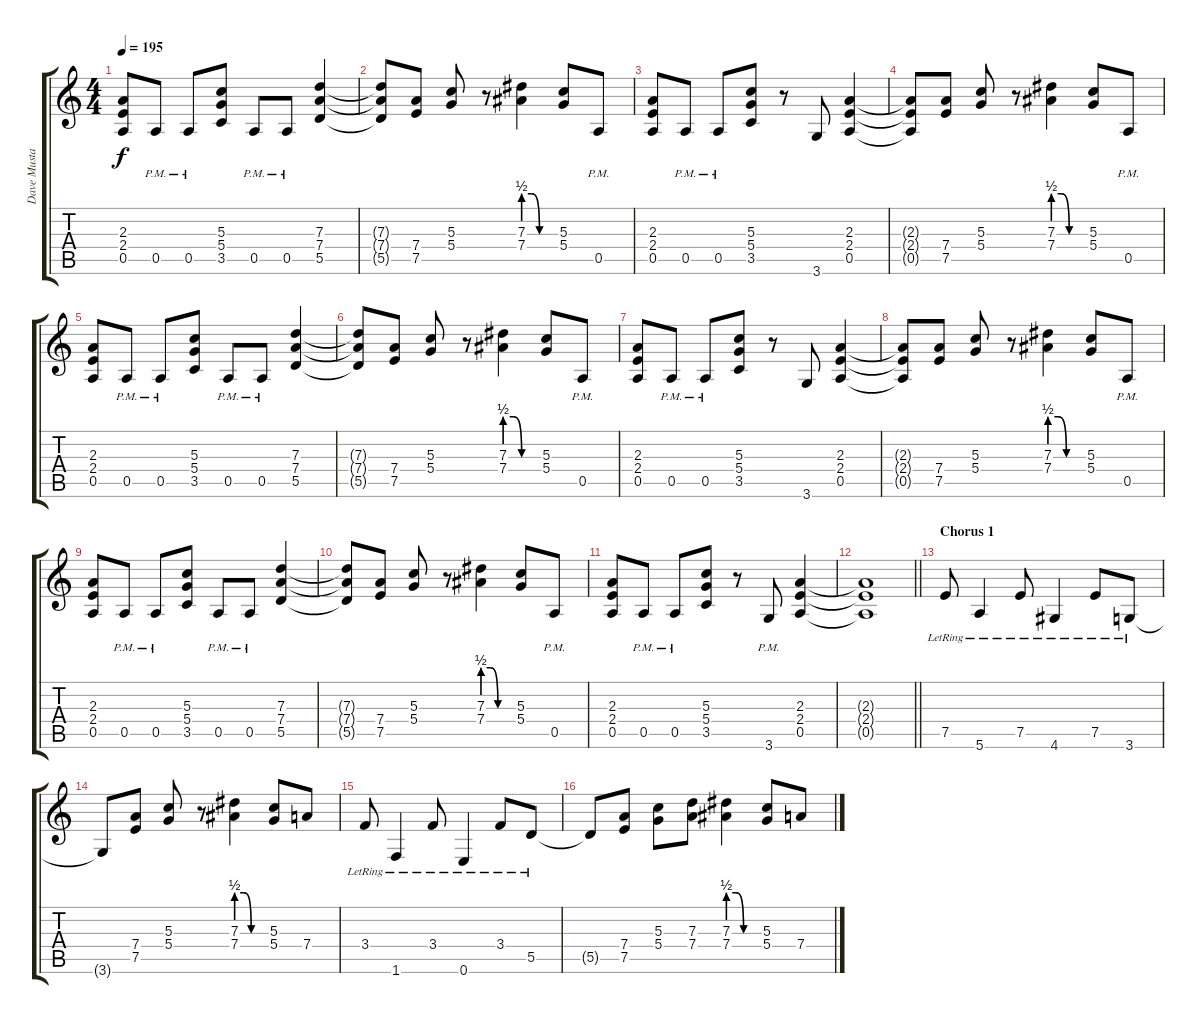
\track ("Dave Mustaine" "Dave Musta") {instrument distortionguitar}
\staff {score tabs}
\tuning (E4 B3 G3 D3 A2 E2) {hide}
\ts (4 4)
\tempo 195
\clef g2
\ks c
(2.3 2.4 0.5).8{dy f} 0.5{pm}.8 0.5{pm}.8 (5.3 5.4 3.5).8 0.5{pm}.8 0.5{pm}.8 (7.3 7.4 5.5).4 |
(7.3{t} 7.4{t} 5.5{t}).8 (7.4 7.5).8 (5.3 5.4).8 r.8 (7.3{be (custom 0 2 15 2 30 0 60 0)} 7.4{be (custom 0 2 15 2 30 0 60 0)}).4 (5.3 5.4).8 0.5{pm}.8 |
(2.3 2.4 0.5).8 0.5{pm}.8 0.5{pm}.8 (5.3 5.4 3.5).8 r.8 3.6.8 (2.3 2.4 0.5).4 |
(2.3{t} 2.4{t} 0.5{t}).8 (7.4 7.5).8 (5.3 5.4).8 r.8 (7.3{be (custom 0 2 15 2 30 0 60 0)} 7.4{be (custom 0 2 15 2 30 0 60 0)}).4 (5.3 5.4).8 0.5{pm}.8 |
(2.3 2.4 0.5).8 0.5{pm}.8 0.5{pm}.8 (5.3 5.4 3.5).8 0.5{pm}.8 0.5{pm}.8 (7.3 7.4 5.5).4 |
(7.3{t} 7.4{t} 5.5{t}).8 (7.4 7.5).8 (5.3 5.4).8 r.8 (7.3{be (custom 0 2 15 2 30 0 60 0)} 7.4{be (custom 0 2 15 2 30 0 60 0)}).4 (5.3 5.4).8 0.5{pm}.8 |
(2.3 2.4 0.5).8 0.5{pm}.8 0.5{pm}.8 (5.3 5.4 3.5).8 r.8 3.6.8 (2.3 2.4 0.5).4 |
(2.3{t} 2.4{t} 0.5{t}).8 (7.4 7.5).8 (5.3 5.4).8 r.8 (7.3{be (custom 0 2 15 2 30 0 60 0)} 7.4{be (custom 0 2 15 2 30 0 60 0)}).4 (5.3 5.4).8 0.5{pm}.8 |
(2.3 2.4 0.5).8 0.5{pm}.8 0.5{pm}.8 (5.3 5.4 3.5).8 0.5{pm}.8 0.5{pm}.8 (7.3 7.4 5.5).4 |
(7.3{t} 7.4{t} 5.5{t}).8 (7.4 7.5).8 (5.3 5.4).8 r.8 (7.3{be (custom 0 2 15 2 30 0 60 0)} 7.4{be (custom 0 2 15 2 30 0 60 0)}).4 (5.3 5.4).8 0.5{pm}.8 |
(2.3 2.4 0.5).8 0.5{pm}.8 0.5{pm}.8 (5.3 5.4 3.5).8 r.8 3.6{pm}.8 (2.3 2.4 0.5).4 |
\barLineRight lightlight
(2.3{t} 2.4{t} 0.5{t}).1 |
\section ("" "Chorus 1")
7.5{lr}.8 5.6{lr}.4 7.5{lr}.8 4.6{lr}.4 7.5{lr}.8 3.6{lr}.8 |
3.6{t}.8 (7.4 7.5).8 (5.3 5.4).8 r.8 (7.3{be (custom 0 2 15 2 30 0 60 0)} 7.4{be (custom 0 2 15 2 30 0 60 0)}).4 (5.3 5.4).8 7.4.8 |
3.4{lr}.8 1.6{lr}.4 3.4{lr}.8 0.6{lr}.4 3.4{lr}.8 5.5{lr}.8 |
5.5{t}.8 (7.4 7.5).8 (5.3 5.4).8 (7.3 7.4).8 (7.3{be (custom 0 2 15 2 30 0 60 0)} 7.4{be (custom 0 2 15 2 30 0 60 0)}).4 (5.3 5.4).8 7.4.8
